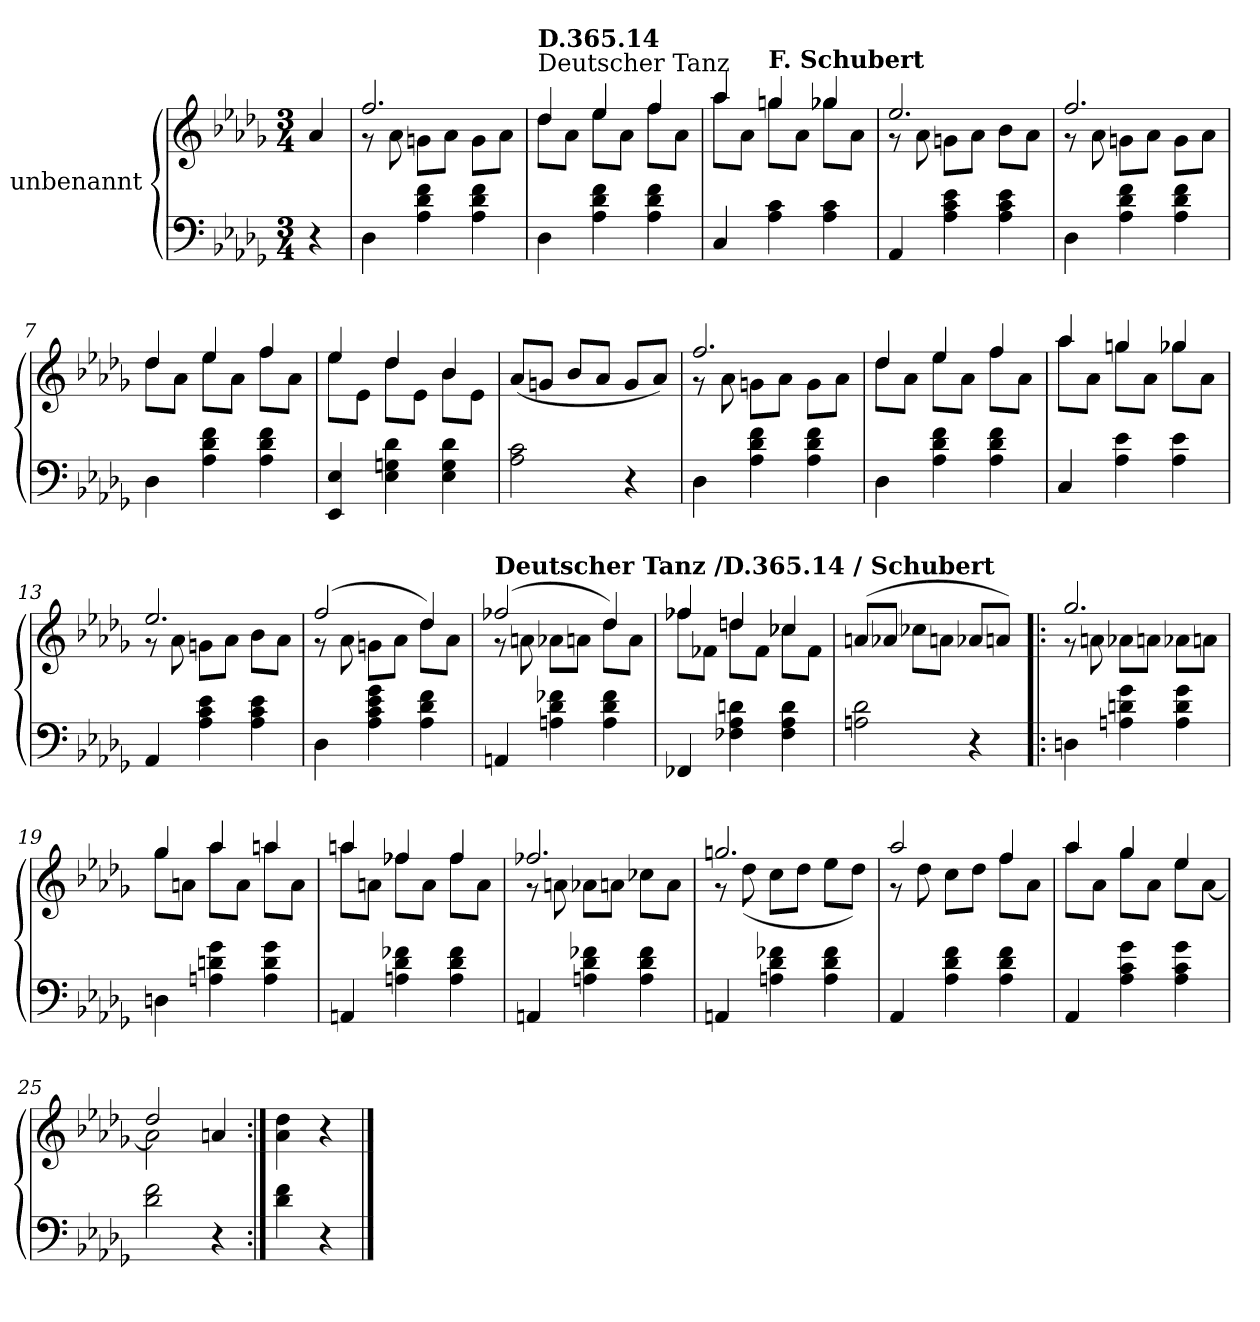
**kern	**kern
*part1	*part1
*staff2	*staff1
*I"unbenannt	*
*clefF4	*clefG2
*k[b-e-a-d-g-]	*k[b-e-a-d-g-]
*M3/4	*M3/4
=1	=1
4r	4a-/
=2	=2
*	*^
4D-\	2.ff/	8r
.	.	8a-\
4A-\ 4d-\ 4f\	.	8gn\L
.	.	8a-\J
4A-\ 4d-\ 4f\	.	8g\L
.	.	8a-\J
=3	=3	=3
!	!LO:TX:a:t=Deutscher Tanz	!
!	!LO:TX:a:B:t=D.365.14	!
4D-\	4dd-/	8dd-\L
.	.	8a-\J
4A-\ 4d-\ 4f\	4ee-/	8ee-\L
.	.	8a-\J
4A-\ 4d-\ 4f\	4ff/	8ff\L
.	.	8a-\J
=4	=4	=4
4C/	4aa-/	8aa-\L
.	.	8a-\J
!	!LO:TX:a:B:t=F. Schubert	!
4A-\ 4c\	4ggn/	8gg\L
.	.	8a-\J
4A-\ 4c\	4gg-X/	8gg-\L
.	.	8a-\J
!!LO:LB:g=z	!!
=5	=5	=5
4AA-/	2.ee-/	8r
.	.	8a-\
4A-\ 4c\ 4e-\	.	8gn\L
.	.	8a-\J
4A-\ 4c\ 4e-\	.	8b-\L
.	.	8a-\J
=6	=6	=6
4D-\	2.ff/	8r
.	.	8a-\
4A-\ 4d-\ 4f\	.	8gn\L
.	.	8a-\J
4A-\ 4d-\ 4f\	.	8g\L
.	.	8a-\J
=7	=7	=7
4D-\	4dd-/	8dd-\L
.	.	8a-\J
4A-\ 4d-\ 4f\	4ee-/	8ee-\L
.	.	8a-\J
4A-\ 4d-\ 4f\	4ff/	8ff\L
.	.	8a-\J
!!LO:LB:g=z	!!
=8	=8	=8
4EE-/ 4E-/	4ee-/	8ee-\L
.	.	8e-\J
4E-\ 4Gn\ 4d-\	4dd-/	8dd-\L
.	.	8e-\J
4E-\ 4G\ 4d-\	4b-/	8b-\L
.	.	8e-\J
*	*v	*v
=9	=9
2A-\ 2c\	(8a-/L
.	8gn/J
.	8b-/L
.	8a-/J
4r	8g/L
.	8a-/J)
=10	=10
*	*^
4D-\	2.ff/	8r
.	.	8a-\
4A-\ 4d-\ 4f\	.	8gn\L
.	.	8a-\J
4A-\ 4d-\ 4f\	.	8g\L
.	.	8a-\J
!!LO:LB:g=z	!!
=11	=11	=11
4D-\	4dd-/	8dd-\L
.	.	8a-\J
4A-\ 4d-\ 4f\	4ee-/	8ee-\L
.	.	8a-\J
4A-\ 4d-\ 4f\	4ff/	8ff\L
.	.	8a-\J
=12	=12	=12
4C/	4aa-/	8aa-\L
.	.	8a-\J
4A-\ 4e-\	4ggn/	8gg\L
.	.	8a-\J
4A-\ 4e-\	4gg-X/	8gg-\L
.	.	8a-\J
=13	=13	=13
4AA-/	2.ee-/	8r
.	.	8a-\
4A-\ 4c\ 4e-\	.	8gn\L
.	.	8a-\J
4A-\ 4c\ 4e-\	.	8b-\L
.	.	8a-\J
!!LO:LB:g=z	!!
=14	=14	=14
4D-\	(2ff/	8r
.	.	8a-\
4A-\ 4c\ 4e-\ 4g-\	.	8gn\L
.	.	8a-\J
4A-\ 4d-\ 4f\	4dd-/)	8dd-\L
.	.	8a-\J
=15	=15	=15
!	!LO:TX:a:B:t=Deutscher Tanz /D.365.14 / Schubert	!
4AAn/	(2ff-X/	8r
.	.	8an\
4An\ 4d-\ 4f-X\	.	8a-X\L
.	.	8an\J
4A\ 4d-\ 4f-\	4dd-/)	8dd-\L
.	.	8a\J
=16	=16	=16
4FF-X/	4ff-X/	8ff-\L
.	.	8f-X\J
4F-X\ 4A-\ 4dn\	4ddn/	8dd\L
.	.	8f-\J
4F-\ 4A-\ 4d\	4cc-X/	8cc-\L
.	.	8f-\J
*	*v	*v
!!LO:PB:g=z
=17	=17
2An\ 2d-\	(8an/L
.	8a-X/J
.	8cc-X\L
.	8an\J
4r	8a-X/L
.	8an/J)
=18!|:	=18!|:
*	*^
4Dn\	2.gg-/	8r
.	.	8an\
4An\ 4dn\ 4g-\	.	8a-X\L
.	.	8an\J
4A\ 4d\ 4g-\	.	8a-X\L
.	.	8an\J
=19	=19	=19
4Dn\	4gg-/	8gg-\L
.	.	8an\J
4An\ 4dn\ 4g-\	4aa-/	8aa-\L
.	.	8a\J
4A\ 4d\ 4g-\	4aan/	8aa\L
.	.	8a\J
!!LO:LB:g=z	!!
=20	=20	=20
4AAn/	4aan/	8aa\L
.	.	8an\J
4An\ 4d-\ 4f-X\	4ff-X/	8ff-\L
.	.	8a\J
4A\ 4d-\ 4f-\	4ff-/	8ff-\L
.	.	8a\J
=21	=21	=21
4AAn/	2.ff-X/	8r
.	.	8an\
4An\ 4d-\ 4f-X\	.	8a-X\L
.	.	8an\J
4A\ 4d-\ 4f-\	.	8cc-X\L
.	.	8a\J
=22	=22	=22
4AAn/	2.ggn/	8r
.	.	(8dd-\
4An\ 4d-\ 4f-X\	.	8cc\L
.	.	8dd-\J
4A\ 4d-\ 4f-\	.	8ee-\L
.	.	8dd-\J)
!!LO:LB:g=z	!!
=23	=23	=23
4AA-/	2aa-/	8r
.	.	8dd-\
4A-\ 4d-\ 4f\	.	8cc\L
.	.	8dd-\J
4A-\ 4d-\ 4f\	4ff/	8ff\L
.	.	8a-\J
=24	=24	=24
4AA-/	4aa-/	8aa-\L
.	.	8a-\J
4A-\ 4c\ 4g-\	4gg-/	8gg-\L
.	.	8a-\J
4A-\ 4c\ 4g-\	4ee-/	8ee-\L
.	.	[8a-\J
=25	=25	=25
2d-\ 2f\	2dd-/	2a-\]
4r	4an/	4ryy
*	*v	*v
=26:|!	=26:|!
4d-\ 4f\	4a-\ 4dd-\
4r	4r
==	==
*-	*-
